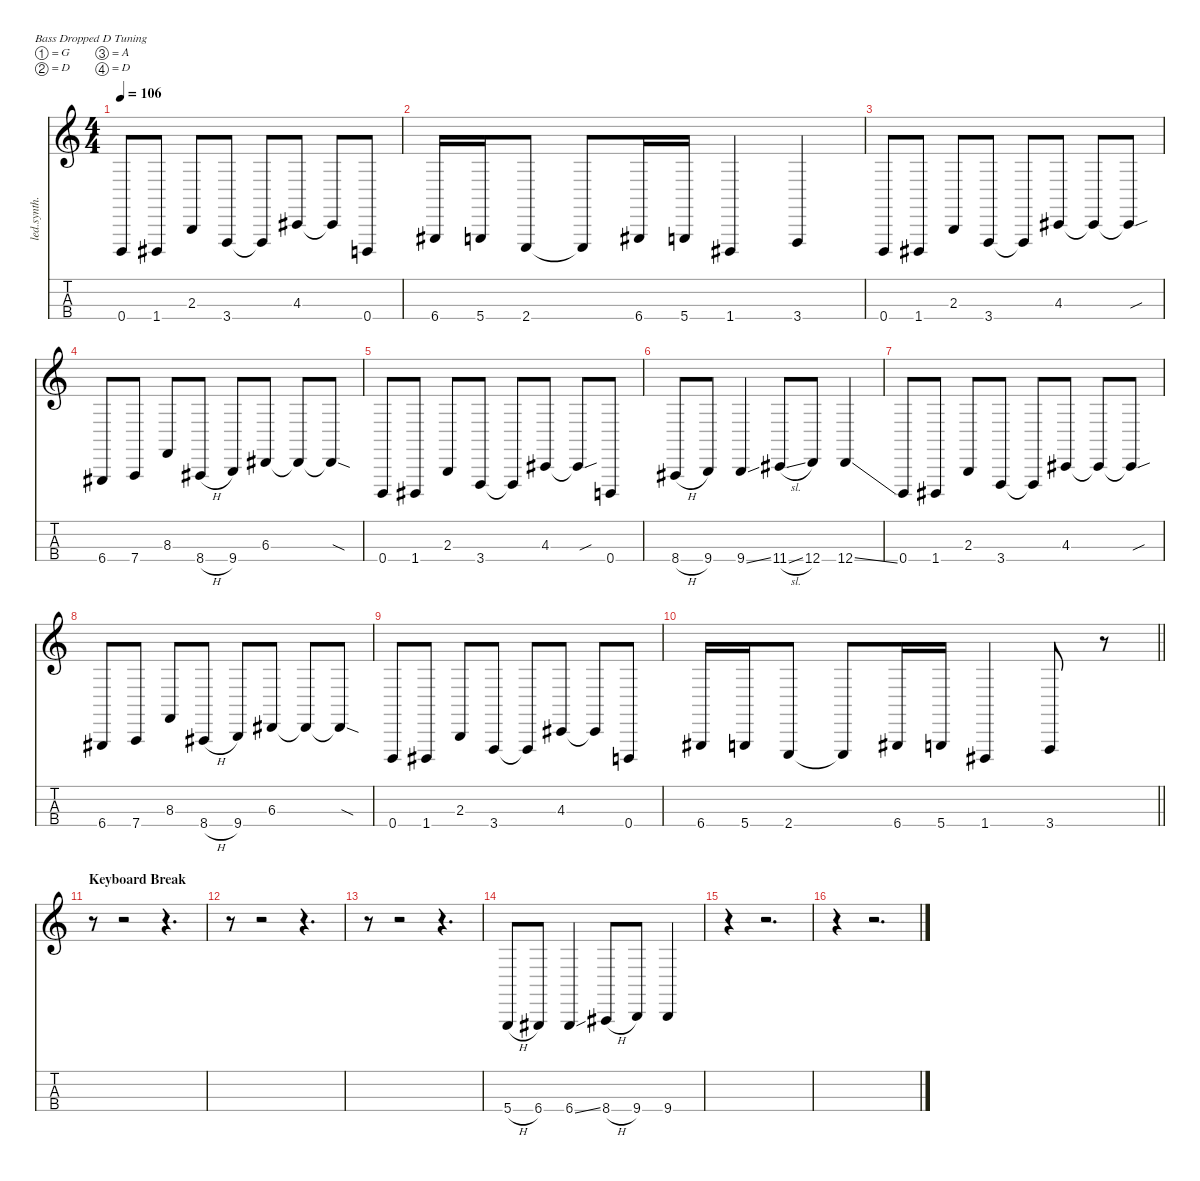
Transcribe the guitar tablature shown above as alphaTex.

\defaultSystemsLayout 4
\hideDynamics
\bracketExtendMode nobrackets
\otherSystemsTrackNameOrientation horizontal
\track ("Track 6" "led.synth.") {instrument lead8bassandlead}
\staff {score tabs}
\tuning (G2 D2 A1 D1)
\ts (4 4)
\tempo 106
\clef g2
\ks c
0.4.8{dy f beam Up} 1.4{acc #}.8{beam Up} 2.3.8{beam Up} 3.4.8{beam Up} 3.4{t}.8{beam Up} 4.3{acc #}.8{beam Up} 4.3{t acc #}.8{beam Up} 0.4.8{beam Up} |
6.4{acc #}.16{beam Up} 5.4.16{beam Up} 2.4.8{beam Up} 2.4{t}.8{beam Up} 6.4{acc #}.16{beam Up} 5.4.16{beam Up} 1.4{acc #}.4{beam Up} 3.4.4{beam Up} |
0.4.8{beam Up} 1.4{acc #}.8{beam Up} 2.3.8{beam Up} 3.4.8{beam Up} 3.4{t}.8{beam Up} 4.3{acc #}.8{beam Up} 4.3{t acc #}.8{beam Up} 4.3{sou t acc #}.8{beam Up} |
6.4{acc #}.8{beam Up} 7.4.8{beam Up} 8.3.8{beam Up} 8.4{h acc #}.8{beam Up} 9.4.8{beam Up} 6.3{acc #}.8{beam Up} 6.3{t acc #}.8{beam Up} 6.3{sod t acc #}.8{beam Up} |
0.4.8{beam Up} 1.4{acc #}.8{beam Up} 2.3.8{beam Up} 3.4.8{beam Up} 3.4{t}.8{beam Up} 4.3{acc #}.8{beam Up} 4.3{sou t acc #}.8{beam Up} 0.4.8{beam Up} |
8.4{h acc #}.8{beam Up} 9.4.8{beam Up} 9.4{ss}.4{beam Up} 11.4{sl acc #}.8{beam Up} 12.4.8{beam Up} 12.4{ss}.4{beam Up} |
0.4.8{beam Up} 1.4{acc #}.8{beam Up} 2.3.8{beam Up} 3.4.8{beam Up} 3.4{t}.8{beam Up} 4.3{acc #}.8{beam Up} 4.3{t acc #}.8{beam Up} 4.3{sou t acc #}.8{beam Up} |
6.4{acc #}.8{beam Up} 7.4.8{beam Up} 8.3.8{beam Up} 8.4{h acc #}.8{beam Up} 9.4.8{beam Up} 6.3{acc #}.8{beam Up} 6.3{t acc #}.8{beam Up} 6.3{sod t acc #}.8{beam Up} |
0.4.8{beam Up} 1.4{acc #}.8{beam Up} 2.3.8{beam Up} 3.4.8{beam Up} 3.4{t}.8{beam Up} 4.3{acc #}.8{beam Up} 4.3{t acc #}.8{beam Up} 0.4.8{beam Up} |
\barLineRight lightlight
6.4{acc #}.16{beam Up} 5.4.16{beam Up} 2.4.8{beam Up} 2.4{t}.8{beam Up} 6.4{acc #}.16{beam Up} 5.4.16{beam Up} 1.4{acc #}.4{beam Up} 3.4.8{beam Up} r.8{beam Up} |
\section ("" "Keyboard Break")
r.8{beam Down} r.2{beam Down} r.4{d beam Down} |
r.8{beam Down} r.2{beam Down} r.4{d beam Down} |
r.8{beam Down} r.2{beam Down} r.4{d beam Down} |
5.4{h}.8{beam Up} 6.4{acc #}.8{beam Up} 6.4{ss acc #}.4{beam Up} 8.4{h acc #}.8{beam Up} 9.4.8{beam Up} 9.4.4{beam Up} |
r.4{beam Down} r.2{d beam Down} |
r.4{beam Down} r.2{d beam Down}
